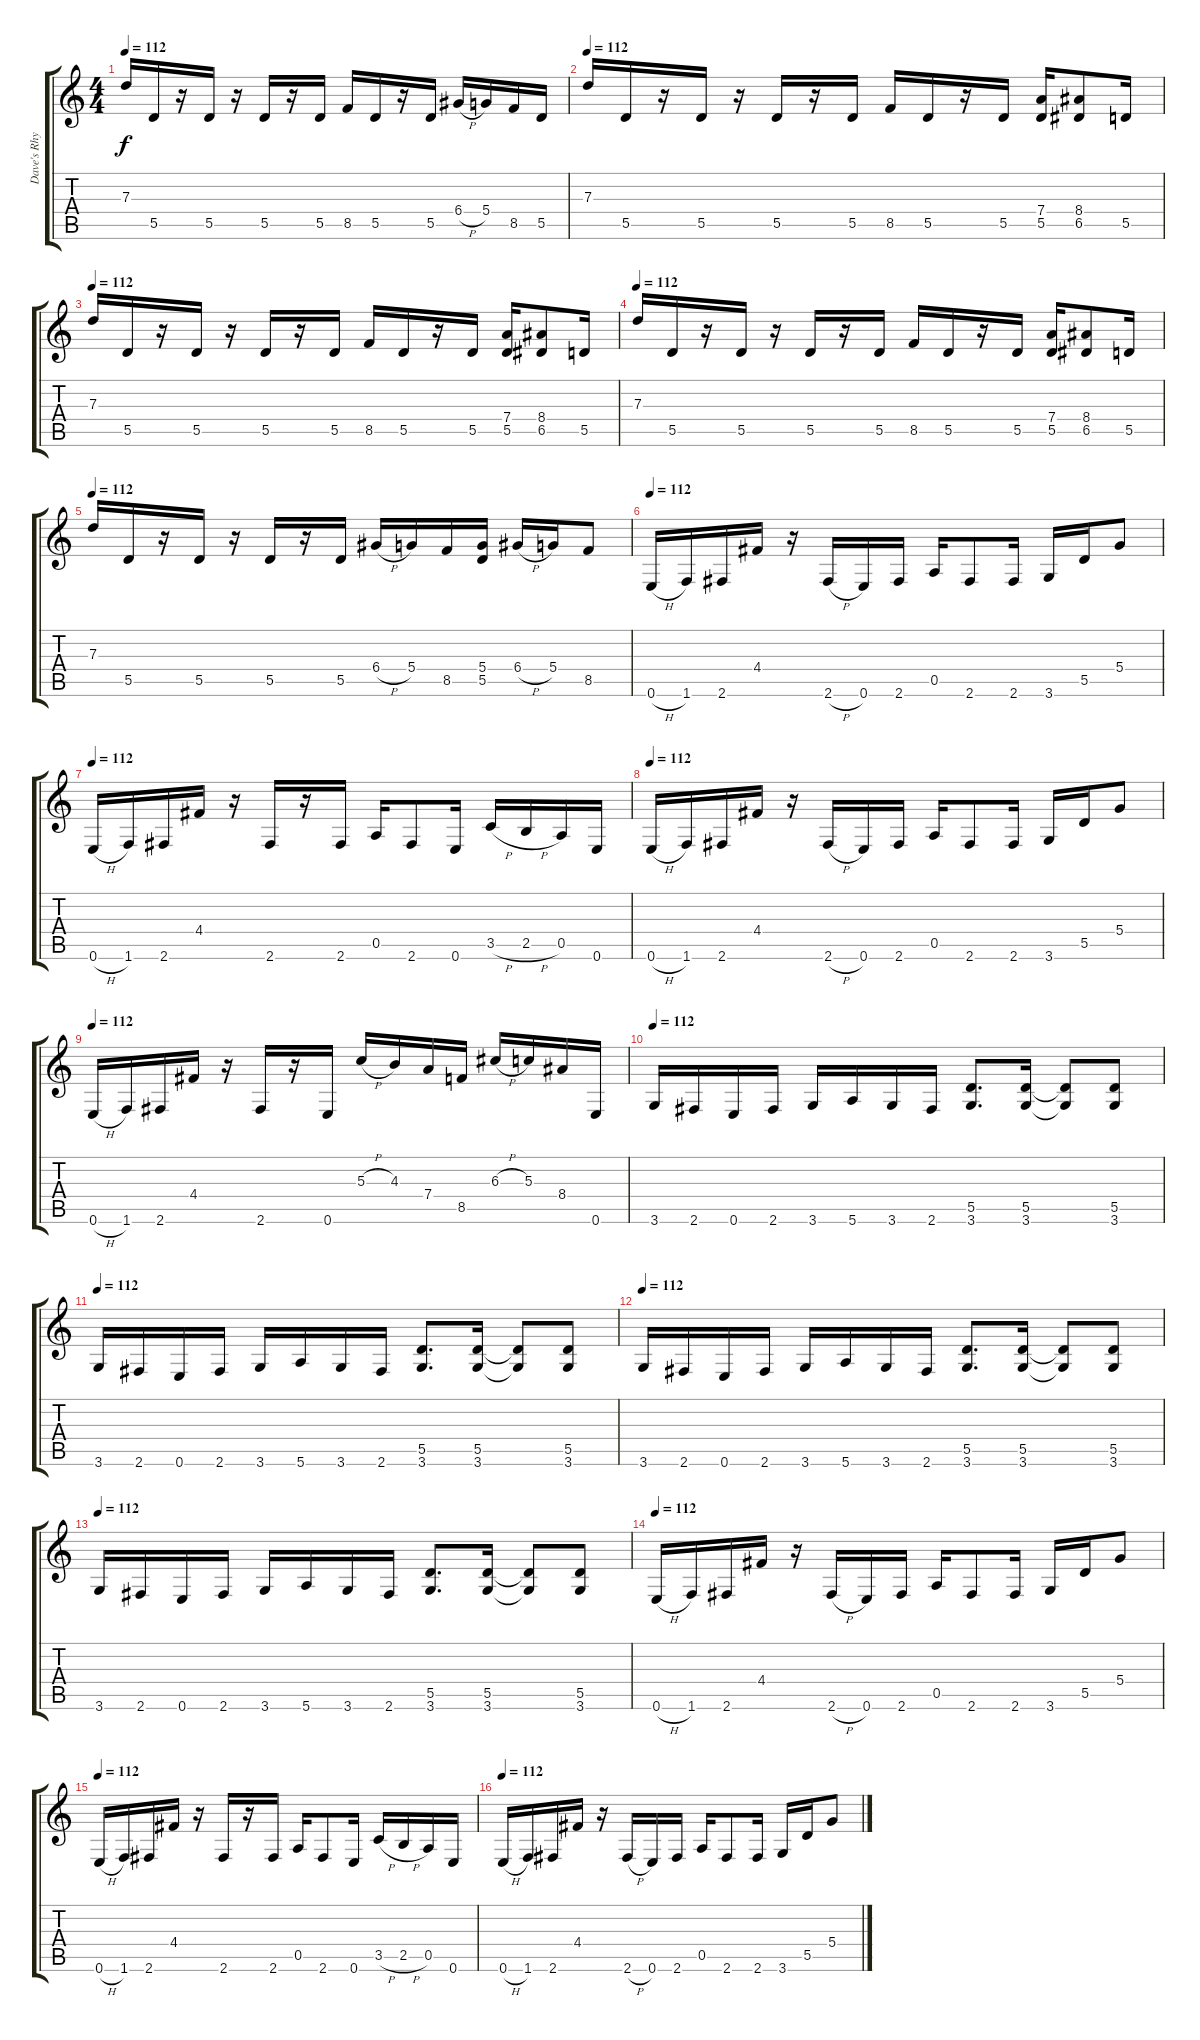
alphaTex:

\track ("Dave's Rhythm" "Dave's Rhy") {instrument overdrivenguitar}
\staff {score tabs}
\tuning (E4 B3 G3 D3 A2 E2) {hide}
\ts (4 4)
\tempo 112
\clef g2
\ks c
7.3.16{dy f} 5.5.16 r.16 5.5.16 r.16 5.5.16 r.16 5.5.16 8.5.16 5.5.16 r.16 5.5.16 6.4{h}.16 5.4.16 8.5.16 5.5.16 |
\tempo 112
7.3.16 5.5.16 r.16 5.5.16 r.16 5.5.16 r.16 5.5.16 8.5.16 5.5.16 r.16 5.5.16 (7.4 5.5).16 (8.4 6.5).8 5.5.16 |
\tempo 112
7.3.16 5.5.16 r.16 5.5.16 r.16 5.5.16 r.16 5.5.16 8.5.16 5.5.16 r.16 5.5.16 (7.4 5.5).16 (8.4 6.5).8 5.5.16 |
\tempo 112
7.3.16 5.5.16 r.16 5.5.16 r.16 5.5.16 r.16 5.5.16 8.5.16 5.5.16 r.16 5.5.16 (7.4 5.5).16 (8.4 6.5).8 5.5.16 |
\tempo 112
7.3.16 5.5.16 r.16 5.5.16 r.16 5.5.16 r.16 5.5.16 6.4{h}.16 5.4.16 8.5.16 (5.4 5.5).16 6.4{h}.16 5.4.16 8.5.8 |
\tempo 112
0.6{h}.16 1.6.16 2.6.16 4.4.16 r.16 2.6{h}.16 0.6.16 2.6.16 0.5.16 2.6.8 2.6.16 3.6.16 5.5.16 5.4.8 |
\tempo 112
0.6{h}.16 1.6.16 2.6.16 4.4.16 r.16 2.6.16 r.16 2.6.16 0.5.16 2.6.8 0.6.16 3.5{h}.16 2.5{h}.16 0.5.16 0.6.16 |
\tempo 112
0.6{h}.16 1.6.16 2.6.16 4.4.16 r.16 2.6{h}.16 0.6.16 2.6.16 0.5.16 2.6.8 2.6.16 3.6.16 5.5.16 5.4.8 |
\tempo 112
0.6{h}.16 1.6.16 2.6.16 4.4.16 r.16 2.6.16 r.16 0.6.16 5.3{h}.16 4.3.16 7.4.16 8.5.16 6.3{h}.16 5.3.16 8.4.16 0.6.16 |
\tempo 112
3.6.16 2.6.16 0.6.16 2.6.16 3.6.16 5.6.16 3.6.16 2.6.16 (5.5 3.6).8{d} (5.5 3.6).16 (5.5{t} 3.6{t}).8 (5.5 3.6).8 |
\tempo 112
3.6.16 2.6.16 0.6.16 2.6.16 3.6.16 5.6.16 3.6.16 2.6.16 (5.5 3.6).8{d} (5.5 3.6).16 (5.5{t} 3.6{t}).8 (5.5 3.6).8 |
\tempo 112
3.6.16 2.6.16 0.6.16 2.6.16 3.6.16 5.6.16 3.6.16 2.6.16 (5.5 3.6).8{d} (5.5 3.6).16 (5.5{t} 3.6{t}).8 (5.5 3.6).8 |
\tempo 112
3.6.16 2.6.16 0.6.16 2.6.16 3.6.16 5.6.16 3.6.16 2.6.16 (5.5 3.6).8{d} (5.5 3.6).16 (5.5{t} 3.6{t}).8 (5.5 3.6).8 |
\tempo 112
0.6{h}.16 1.6.16 2.6.16 4.4.16 r.16 2.6{h}.16 0.6.16 2.6.16 0.5.16 2.6.8 2.6.16 3.6.16 5.5.16 5.4.8 |
\tempo 112
0.6{h}.16 1.6.16 2.6.16 4.4.16 r.16 2.6.16 r.16 2.6.16 0.5.16 2.6.8 0.6.16 3.5{h}.16 2.5{h}.16 0.5.16 0.6.16 |
\tempo 112
0.6{h}.16 1.6.16 2.6.16 4.4.16 r.16 2.6{h}.16 0.6.16 2.6.16 0.5.16 2.6.8 2.6.16 3.6.16 5.5.16 5.4.8
